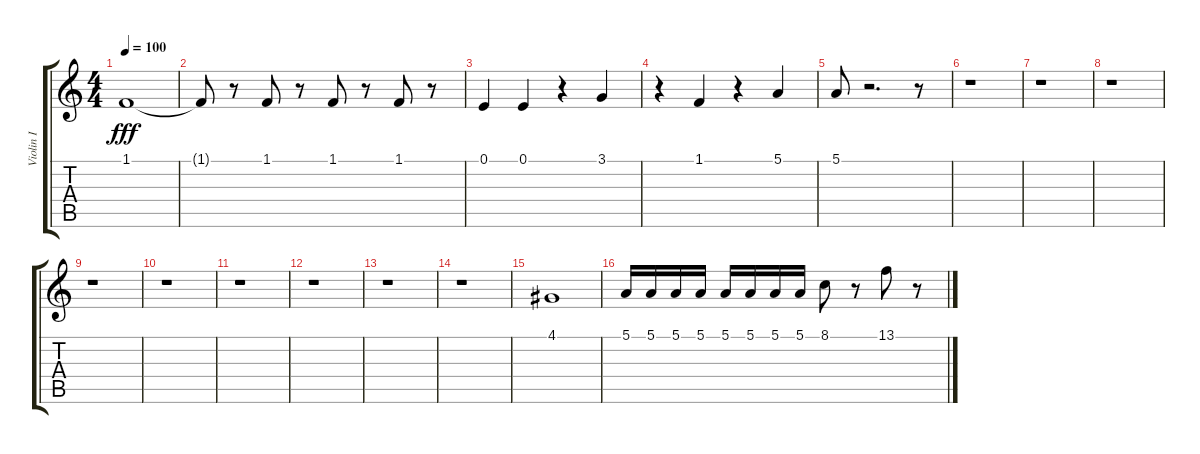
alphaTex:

\track ("Violin I" "Violin I") {instrument stringensemble1}
\staff {score tabs}
\tuning (E4 B3 G3 D3 A2 E2) {hide}
\ts (4 4)
\tempo 100
\clef g2
\ks c
1.1.1{dy fff} |
1.1{t}.8 r.8 1.1.8 r.8 1.1.8 r.8 1.1.8 r.8 |
0.1.4 0.1.4 r.4 3.1.4 |
r.4 1.1.4 r.4 5.1.4 |
5.1.8 r.2{d} r.8 |
r.1 |
r.1 |
r.1 |
r.1 |
r.1 |
r.1 |
r.1 |
r.1 |
r.1 |
4.1.1 |
5.1.16 5.1.16 5.1.16 5.1.16 5.1.16 5.1.16 5.1.16 5.1.16 8.1.8 r.8 13.1.8 r.8
